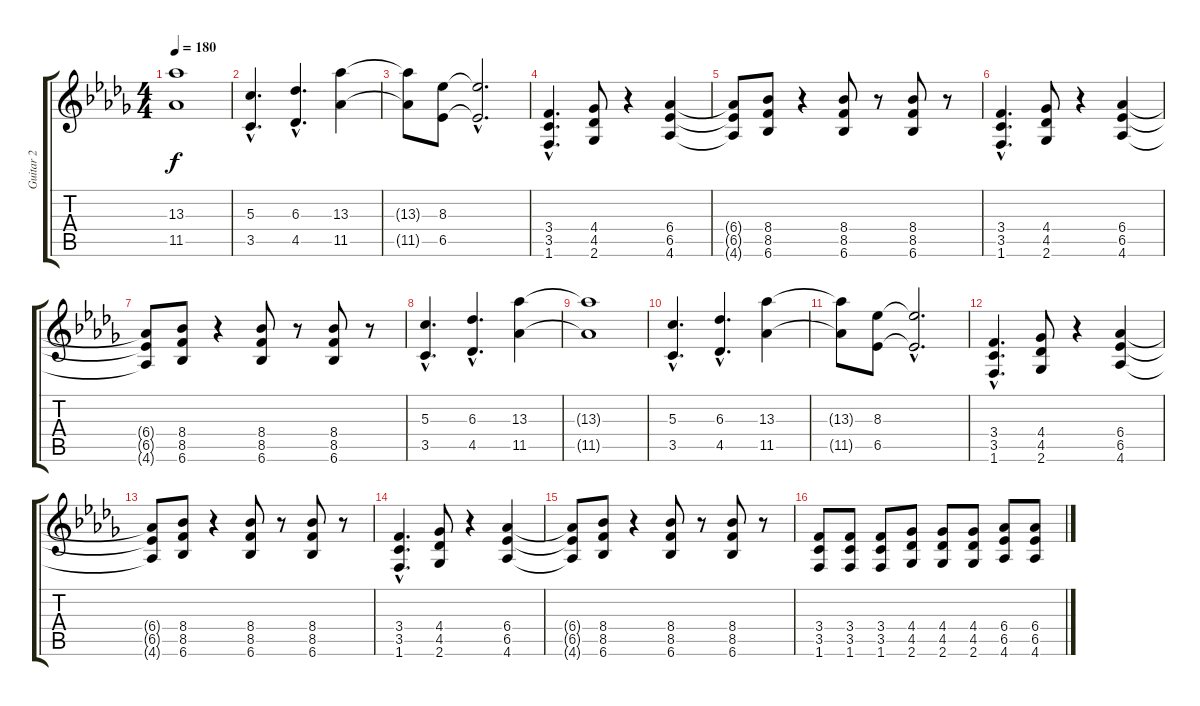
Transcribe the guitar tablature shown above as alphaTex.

\track ("Guitar 2" "Guitar 2") {instrument distortionguitar}
\staff {score tabs}
\tuning (E4 B3 G3 D3 A2 E2) {hide}
\ts (4 4)
\tempo 180
\clef g2
\ks db
(13.3{t} 11.5{t}).1{dy f} |
(5.3{hac} 3.5{hac}).4{d} (6.3{hac} 4.5{hac}).4{d} (13.3 11.5).4 |
(13.3{t} 11.5{t}).8 (8.3 6.5).8 (8.3{hac t} 6.5{hac t}).2{d} |
(3.4{hac} 3.5{hac} 1.6{hac}).4{d} (4.4 4.5 2.6).8 r.4 (6.4 6.5 4.6).4 |
(6.4{t} 6.5{t} 4.6{t}).8 (8.4 8.5 6.6).8 r.4 (8.4 8.5 6.6).8 r.8 (8.4 8.5 6.6).8 r.8 |
(3.4{hac} 3.5{hac} 1.6{hac}).4{d} (4.4 4.5 2.6).8 r.4 (6.4 6.5 4.6).4 |
(6.4{t} 6.5{t} 4.6{t}).8 (8.4 8.5 6.6).8 r.4 (8.4 8.5 6.6).8 r.8 (8.4 8.5 6.6).8 r.8 |
(5.3{hac} 3.5{hac}).4{d} (6.3{hac} 4.5{hac}).4{d} (13.3 11.5).4 |
(13.3{t} 11.5{t}).1 |
(5.3{hac} 3.5{hac}).4{d} (6.3{hac} 4.5{hac}).4{d} (13.3 11.5).4 |
(13.3{t} 11.5{t}).8 (8.3 6.5).8 (8.3{hac t} 6.5{hac t}).2{d} |
(3.4{hac} 3.5{hac} 1.6{hac}).4{d} (4.4 4.5 2.6).8 r.4 (6.4 6.5 4.6).4 |
(6.4{t} 6.5{t} 4.6{t}).8 (8.4 8.5 6.6).8 r.4 (8.4 8.5 6.6).8 r.8 (8.4 8.5 6.6).8 r.8 |
(3.4{hac} 3.5{hac} 1.6{hac}).4{d} (4.4 4.5 2.6).8 r.4 (6.4 6.5 4.6).4 |
(6.4{t} 6.5{t} 4.6{t}).8 (8.4 8.5 6.6).8 r.4 (8.4 8.5 6.6).8 r.8 (8.4 8.5 6.6).8 r.8 |
(3.4 3.5 1.6).8 (3.4 3.5 1.6).8 (3.4 3.5 1.6).8 (4.4 4.5 2.6).8 (4.4 4.5 2.6).8 (4.4 4.5 2.6).8 (6.4 6.5 4.6).8 (6.4 6.5 4.6).8
